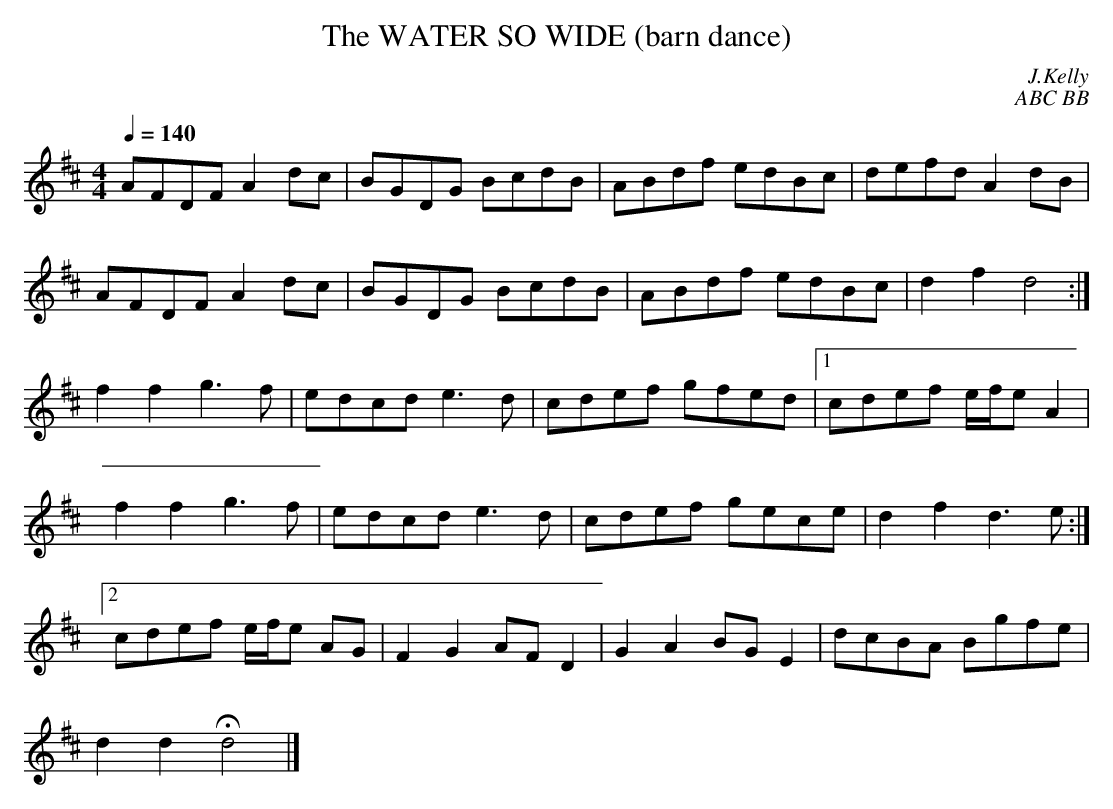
X:1
T:WATER SO WIDE (barn dance), The
C:J.Kelly
C:ABC BB
M:4/4
L:1/8
Q:1/4=140
K:D
AFDF A2dc|BGDG BcdB|ABdf edBc|defd A2dB|
AFDF A2dc|BGDG BcdB|ABdf edBc|d2f2 d4:|
f2f2 g3f|edcd e3d|cdef gfed|1 cdef e/f/e A2|
f2f2 g3f|edcd e3d|cdef gece|d2f2 d3e :|
[2 cdef e/f/e AG|F2G2 AFD2|G2A2 BGE2|dcBA Bgfe|
d2d2Hd4|]
